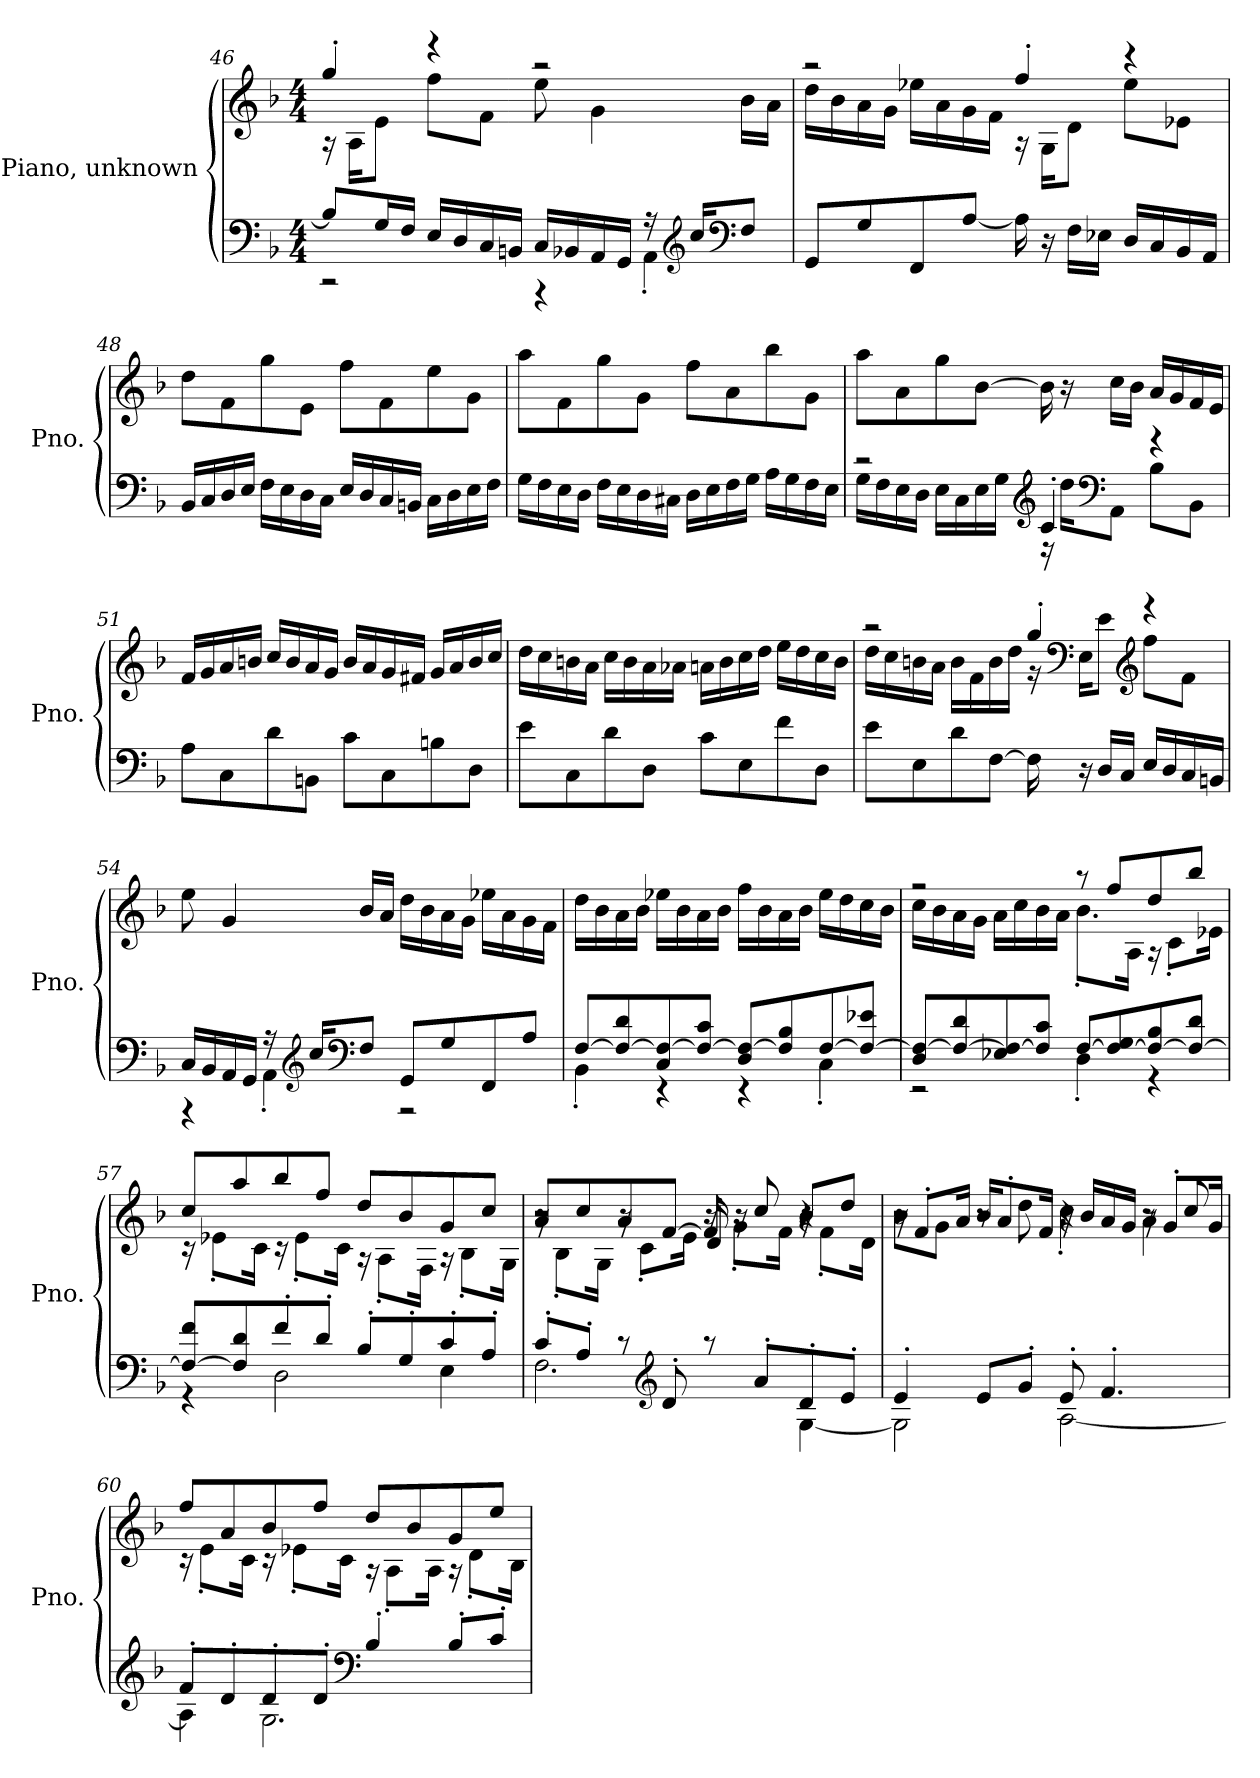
**kern	**kern
*part1	*part1
*staff2	*staff1
*I"Piano, unknown	*
*I'Pno.	*
*clefF4	*clefG2
*k[b-]	*k[b-]
*M4/4	*M4/4
=46	=46
*^	*^
8B/L]	2r	4gg'/	16r
.	.	.	16A\KL
16G/L	.	.	8e\J
16F/JJ	.	.	.
16E/LL	.	4r	8ff\L
16D/	.	.	.
16C/	.	.	8f\J
16BBn/JJ	.	.	.
16C/LL	4r	2r	8ee\
16BB-X/	.	.	.
16AA/	.	.	4g\
16GG/JJ	.	.	.
16r	4AA'\	.	.
*clefG2	*	*	*
16cc/KL	.	.	.
*clefF4	*	*	*
8F/J	.	.	16b-\LL
.	.	.	16a\JJ
*v	*v	*	*
!!LO:LB:g=z	!!
=47	=47	=47
8GG/L	2r	16dd\LL
.	.	16b-\
8G/	.	16a\
.	.	16g\JJ
8FF/	.	16ee-X\LL
.	.	16a\
[8A/J	.	16g\
.	.	16f\JJ
16A\]	4ff'/	16r
16r	.	16G\KL
16F\LL	.	8d\J
16E-X\JJ	.	.
16D/LL	4r	8ee-\L
16C/	.	.
16BB-/	.	8e-X\J
16AA/JJ	.	.
*	*v	*v
=48	=48
16BB-/LL	8dd\L
16C/	.
16D/	8f\
16E/JJ	.
16F\LL	8gg\
16E\	.
16D\	8e\J
16C\JJ	.
16E/LL	8ff\L
16D/	.
16C/	8f\
16BBn/JJ	.
16C\LL	8ee\
16D\	.
16E\	8g\J
16F\JJ	.
!!LO:LB:g=z
=49	=49
16G\LL	8aa\L
16F\	.
16E\	8f\
16D\JJ	.
16F\LL	8gg\
16E\	.
16D\	8g\J
16C#X\JJ	.
16D\LL	8ff\L
16E\	.
16F\	8a\
16G\JJ	.
16A\LL	8bb-\
16G\	.
16F\	8g\J
16E\JJ	.
=50	=50
*^	*
2r	16G\LL	8aa\L
.	16F\	.
.	16E\	8a\
.	16D\JJ	.
.	16E\LL	8gg\
.	16C\	.
.	16E\	[8b-\J
.	16G\JJ	.
*clefG2	*	*
4c'/	16r	16b-\]
.	16dd\KL	16r
*clefF4	*	*
.	8AA\J	16cc\LL
.	.	16b-\JJ
4r	8B-\L	16a/LL
.	.	16g/
.	8BB-\J	16f/
.	.	16e/JJ
*v	*v	*
!!LO:PB:g=z
=51	=51
8A\L	16f/LL
.	16g/
8C\	16a/
.	16bn/JJ
8d\	16cc/LL
.	16b/
8BBn\J	16a/
.	16g/JJ
8c\L	16b/LL
.	16a/
8C\	16g/
.	16f#X/JJ
8Bn\	16g/LL
.	16a/
8D\J	16b/
.	16cc/JJ
=52	=52
8e\L	16dd\LL
.	16cc\
8C\	16bn\
.	16a\JJ
8d\	16cc\LL
.	16b\
8D\J	16a\
.	16a-X\JJ
8c\L	16an\LL
.	16b\
8E\	16cc\
.	16dd\JJ
8f\	16ee\LL
.	16dd\
8D\J	16cc\
.	16b\JJ
!!LO:LB:g=z
=53	=53
*	*^
8e\L	2r	16dd\LL
.	.	16cc\
8E\	.	16bn\
.	.	16a\JJ
8d\	.	16b\LL
.	.	16f\
[8F\J	.	16b\
.	.	16dd\JJ
16F\]	4gg'/	16r
*	*clefF4	*
16r	.	16E\KL
16D/LL	.	8e\J
16C/JJ	.	.
*	*clefG2	*
16E/LL	4r	8ff\L
16D/	.	.
16C/	.	8f\J
16BBn/JJ	.	.
*	*v	*v
=54	=54
*^	*
16C/LL	4r	8ee\
16BB-/	.	.
16AA/	.	4g/
16GG/JJ	.	.
16r	4AA'\	.
*clefG2	*	*
16cc/KL	.	.
*clefF4	*	*
8F/J	.	16b-/LL
.	.	16a/JJ
8GG/L	2r	16dd\LL
.	.	16b-\
8G/	.	16a\
.	.	16g\JJ
8FF/	.	16ee-X\LL
.	.	16a\
8A/J	.	16g\
.	.	16f\JJ
!!LO:LB:g=z
=55	=55	=55
[8F/L	4BB-'\	16dd\LL
.	.	16b-\
8F/_ 8d/	.	16a\
.	.	16b-\JJ
8C/ 8F/_	4r	16ee-X\LL
.	.	16b-\
8F/_ 8c/J	.	16a\
.	.	16b-\JJ
8D/ 8F/_L	4r	16ff\LL
.	.	16b-\
8F/] 8B-/	.	16a\
.	.	16b-\JJ
[8F/	4C'\	16ee-\LL
.	.	16dd\
8F/_ 8e-X/J	.	16cc\
.	.	16b-\JJ
=56	=56	=56
*	*	*^
8D/ 8F/_L	2r	2r	16cc\LL
.	.	.	16b-\
8F/_ 8d/	.	.	16a\
.	.	.	16g\JJ
8E-X/ 8F/_	.	.	16a\LL
.	.	.	16cc\
8F/] 8c/J	.	.	16b-\
.	.	.	16a\JJ
[8F/L	4D'\	8r	8.b-'\L
8F/_ 8G/	.	8ff/L	.
.	.	.	16A\Jk
8F/_ 8B-/	4r	8dd/	16r
.	.	.	8c'\L
8F/_ 8d/J	.	8bb-/J	.
.	.	.	16e-X\Jk
!!LO:LB:g=z	!!
=57	=57	=57	=57
8F/_ 8f/L	4r	8cc/L	16r
.	.	.	8e-X'\L
8F/] 8d/	.	8aa/	.
.	.	.	16c\Jk
8f'/	2D\	8bb-/	16r
.	.	.	8e-'\L
8d'/J	.	8ff/J	.
.	.	.	16c\Jk
8B-'/L	.	8dd/L	16r
.	.	.	8A'\L
8G'/	.	8b-/	.
.	.	.	16F\Jk
8c'/	4E\	8g/	16r
.	.	.	8B-'\L
8A'/J	.	8cc/J	.
.	.	.	16G\Jk
=58	=58	=58	=58
*	*	*	*^
8c'/L	2.F\	8a/L	16r	2r
.	.	.	8B-'\L	.
8A'/J	.	8cc/	.	.
.	.	.	16G\Jk	.
8r	.	8a/	16r	.
.	.	.	8c'\L	.
*clefG2	*	*	*	*
8d'/	.	[8f/J	.	.
.	.	.	16e\Jk	.
8r	.	16f/]	16r	4d'/
.	.	16r	8g'\L	.
8a'/L	.	8cc/	.	.
.	.	.	16f\Jk	.
8d'/	[4G\	8b-/L	16r	4r
.	.	.	8f'\L	.
8e'/J	.	8dd/J	.	.
.	.	.	16d\Jk	.
!!LO:LB:g=z	!!	!!
=59	=59	=59	=59	=59
4e'/	2G\]	2r	8b-\L	16r
.	.	.	.	8f'/L
.	.	.	8g\J	.
.	.	.	.	16a/Jk
8e/L	.	.	8r	16b-/KL
.	.	.	.	8a'/
8g'/J	.	.	8dd\	.
.	.	.	.	16f/Jk
8e'/	[2A\	4r	4cc'\	16r
.	.	.	.	16b-/LL
4.f'/	.	.	.	16a/
.	.	.	.	16g/JJ
.	.	8r	4a\	16r
.	.	.	.	8g'/L
.	.	8cc/	.	.
.	.	.	.	16g/Jk
*	*	*	*v	*v
=60	=60	=60	=60
8f'/L	4A\]	8ff/L	16r
.	.	.	8e'\L
8d'/	.	8a/	.
.	.	.	16c\Jk
8d'/	2.G\	8b-/	16r
.	.	.	8e-X'\L
8d'/J	.	8ff/J	.
.	.	.	16c\Jk
*clefF4	*	*	*
4B-'/	.	8dd/L	16r
.	.	.	8A'\L
.	.	8b-/	.
.	.	.	16A\Jk
8B-'/L	.	8g/	16r
.	.	.	8d'\L
8c'/J	.	8ee/J	.
.	.	.	16B-\Jk
*v	*v	*	*
*	*v	*v
=	=
*-	*-
